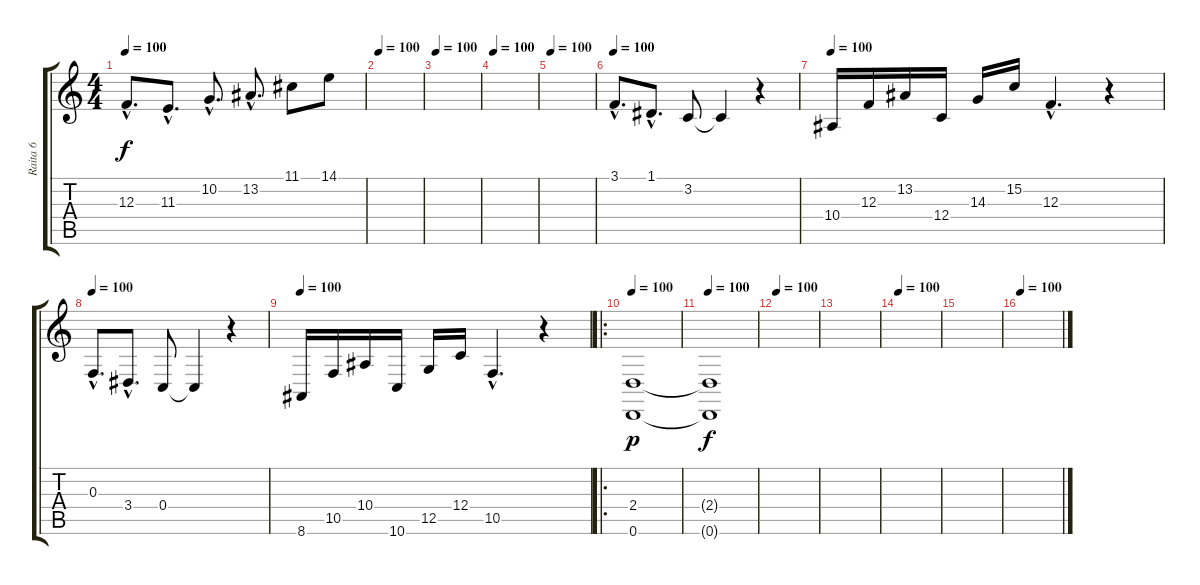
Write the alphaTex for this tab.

\track ("Raita 6" "Raita 6") {instrument stringensemble1}
\staff {score tabs}
\tuning (D4 A3 F3 C3 G2 D2) {hide}
\ts (4 4)
\tempo 100
\clef g2
\ks c
12.3{hac}.8{d dy f} 11.3{hac}.8{d} 10.2{hac}.8{d} 13.2{hac}.8{d} 11.1.8 14.1.8 |
\tempo 100
|
\tempo 100
|
\tempo 100
|
\tempo 100
|
\tempo 100
3.1{hac}.8{d} 1.1{hac}.8{d} 3.2.8 3.2{t}.4 r.4 |
\tempo 100
10.4.16 12.3.16 13.2.16 12.4.16 14.3.16 15.2.16 12.3{hac}.4{d} r.4 |
\tempo 100
0.3{hac}.8{d} 3.4{hac}.8{d} 0.4.8 0.4{t}.4 r.4 |
\tempo 100
8.6.16 10.5.16 10.4.16 10.6.16 12.5.16 12.4.16 10.5{hac}.4{d} r.4 |
\ro
\tempo 100
(2.4 0.6).1{dy p} |
\tempo 100
(2.4{t} 0.6{t}).1{dy f} |
\tempo 100
|
|
\tempo 100
|
|
\tempo 100
